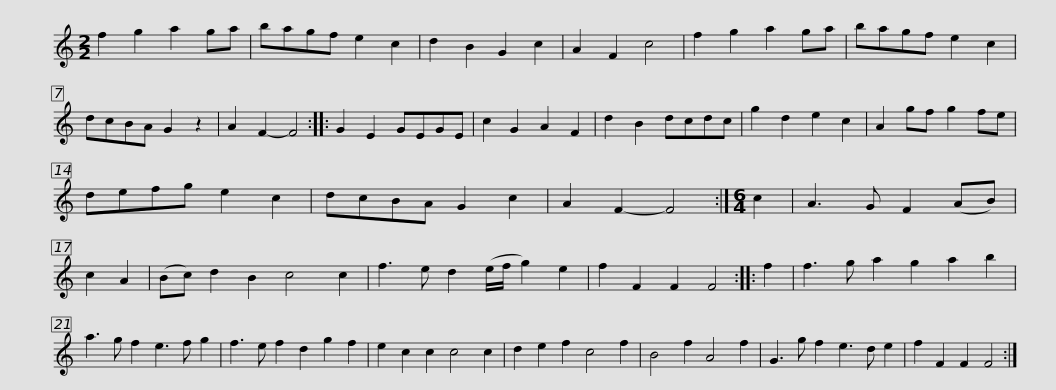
X:1
L:1/8
M:2/2
I:linebreak $
K:C
V:1 treble
V:1
 f2 g2 a2 ga | bagf e2 c2 | d2 B2 G2 c2 | A2 F2 c4 | f2 g2 a2 ga | %5
 bagf e2 c2 | dcBA G2 z2 | A2 F2- F4 ::$ G2 E2 GEGE | c2 G2 A2 F2 | %10
 d2 B2 dcdc | g2 d2 e2 c2 | A2 gf g2 fe | defg e2 c2 | dcBA G2 c2 | %15
 A2 F2- F4 :|$[M:6/4] c2 | A3 G F2 (AB) | c2 A2 | (Bc) d2 B2 c4 c2 | %20
 f3 e d2 (e/f/ g2) e2 | f2 F2 F2 F4 :: f2 | f3 g a2 g2 a2 b2 |$ a3 g f2 e3 f g2 | %25
 f3 e f2 d2 g2 f2 | e2 c2 c2 c4 c2 | d2 e2 f2 c4 f2 | B4 f2 A4 f2 | G3 g f2 e3 d e2 | %30
 f2 F2 F2 F4 :| %31
